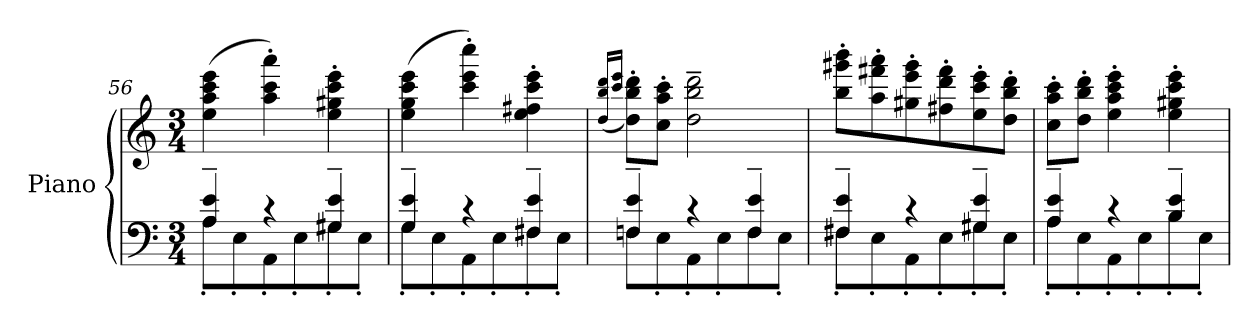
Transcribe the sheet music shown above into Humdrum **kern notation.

**kern	**kern
*part1	*part1
*staff2	*staff1
*I"Piano	*
*I'Pno.	*
*clefF4	*clefG2
*k[]	*k[]
*M3/4	*M3/4
=56	=56
*^	*
4A/~ 4e/~	8A'\L	(>4ee\ 4aa\ 4ccc\ 4eee\
.	8E'\	.
4r	8AA'\	4aa\' 4ccc\' 4aaa\')
.	8E'\	.
4G#X/~ 4e/~	8G#'\	4ee\' 4gg#X\' 4ccc\' 4eee\'
.	8E'\J	.
=57	=57	=57
4G/~ 4e/~	8G'\L	(>4ee\ 4gg\ 4ccc\ 4eee\
.	8E'\	.
4r	8AA'\	4ccc\' 4eee\' 4cccc\')
.	8E'\	.
4F#X/~ 4e/~	8F#'\	4ee\' 4ff#X\' 4ccc\' 4eee\'
.	8E'\J	.
!!LO:LB:g=z
=58	=58	=58
.	.	(>16qdd/ 16qbb/ 16qddd/LL
.	.	16qccc/ 16qeee/JJ
4Fn/~ 4e/~	8F\L	8dd\' 8bb\' 8ddd\'L)
.	8E'\	8cc\' 8aa\' 8ccc\'J
4r	8AA'\	2dd\~ 2bb\~ 2ddd\~
.	8E'\	.
4F/~ 4e/~	8F\	.
.	8E'\J	.
=59	=59	=59
4F#X/~ 4e/~	8F#'\L	8bb\' 8ggg#X\' 8bbb\'L
.	8E'\	8aa\' 8fff#X\' 8aaa\'
4r	8AA'\	8gg#X\' 8eee\' 8ggg#\'
.	8E'\	8ff#X\' 8ddd\' 8fff#\'
4G#X/~ 4e/~	8G#'\	8ee\' 8ccc\' 8eee\'
.	8E'\J	8dd\' 8bb\' 8ddd\'J
=60	=60	=60
4A/~ 4e/~	8A'\L	8cc\' 8aa\' 8ccc\'L
.	8E'\	8dd\' 8bb\' 8ddd\'J
4r	8AA'\	4ee\' 4aa\' 4ccc\' 4eee\'
.	8E'\	.
4B/~ 4e/~	8B'\	4ee\' 4gg#X\' 4ccc\' 4eee\'
.	8E'\J	.
*v	*v	*
=	=
*-	*-
